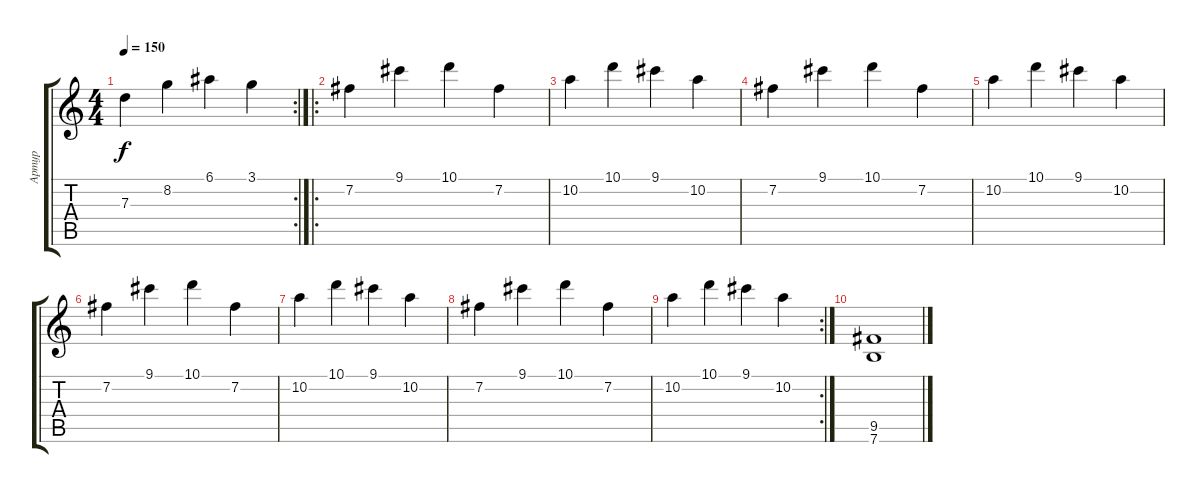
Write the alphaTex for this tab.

\track ("Артур" "Артур") {instrument distortionguitar}
\staff {score tabs}
\tuning (E4 B3 G3 D3 A2 E2) {hide}
\rc 2
\ts (4 4)
\tempo 150
\clef g2
\ks c
7.3.4{dy f} 8.2.4 6.1.4 3.1.4 |
\ro
7.2.4 9.1.4 10.1.4 7.2.4 |
10.2.4 10.1.4 9.1.4 10.2.4 |
7.2.4 9.1.4 10.1.4 7.2.4 |
10.2.4 10.1.4 9.1.4 10.2.4 |
7.2.4 9.1.4 10.1.4 7.2.4 |
10.2.4 10.1.4 9.1.4 10.2.4 |
7.2.4 9.1.4 10.1.4 7.2.4 |
\rc 2
10.2.4 10.1.4 9.1.4 10.2.4 |
(9.5 7.6).1
